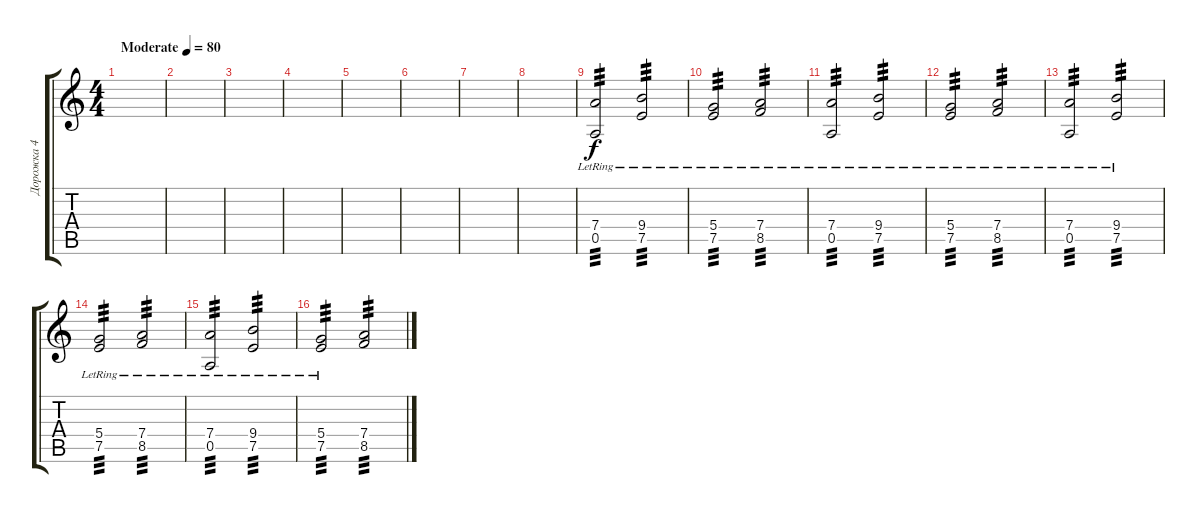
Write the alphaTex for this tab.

\track ("Дорожка 4" "Дорожка 4") {instrument distortionguitar}
\staff {score tabs}
\tuning (E4 B3 G3 D3 A2 E2) {hide}
\ts (4 4)
\tempo (80 "Moderate")
\clef g2
\ks c
|
|
|
|
|
|
|
|
(7.4{lr} 0.5{lr}).2{tp 3} (9.4{lr} 7.5{lr}).2{tp 3} |
(5.4{lr} 7.5{lr}).2{tp 3} (7.4{lr} 8.5{lr}).2{tp 3} |
(7.4{lr} 0.5{lr}).2{tp 3} (9.4{lr} 7.5{lr}).2{tp 3} |
(5.4{lr} 7.5{lr}).2{tp 3} (7.4{lr} 8.5{lr}).2{tp 3} |
(7.4{lr} 0.5{lr}).2{tp 3} (9.4{lr} 7.5{lr}).2{tp 3} |
(5.4{lr} 7.5{lr}).2{tp 3} (7.4{lr} 8.5{lr}).2{tp 3} |
(7.4{lr} 0.5{lr}).2{tp 3} (9.4{lr} 7.5{lr}).2{tp 3} |
(5.4{lr} 7.5{lr}).2{tp 3} (7.4 8.5).2{tp 3}
